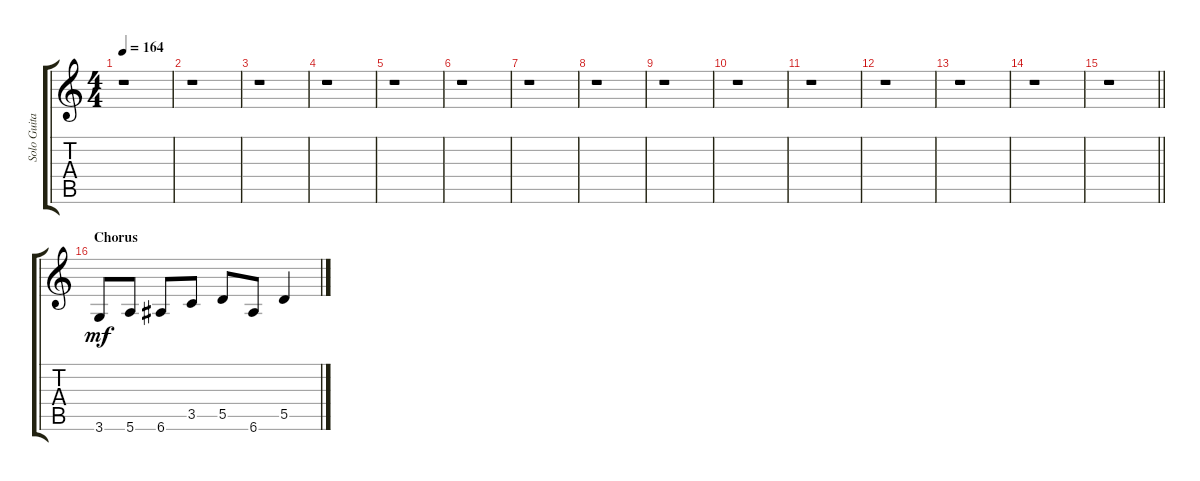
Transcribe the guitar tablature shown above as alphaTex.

\track ("Solo Guitar 2 (Ritchie Blackmore)" "Solo Guita") {instrument overdrivenguitar}
\staff {score tabs}
\tuning (E4 B3 G3 D3 A2 E2) {hide}
\ts (4 4)
\tempo 164
\clef g2
\ks c
r.1{dy f} |
r.1 |
r.1 |
r.1 |
r.1 |
r.1 |
r.1 |
r.1 |
r.1 |
r.1 |
r.1 |
r.1 |
r.1 |
r.1 |
\barLineRight lightlight
r.1 |
\section ("" "Chorus")
3.6.8{dy mf instrument distortionguitar} 5.6.8 6.6.8 3.5.8 5.5.8 6.6.8 5.5.4
